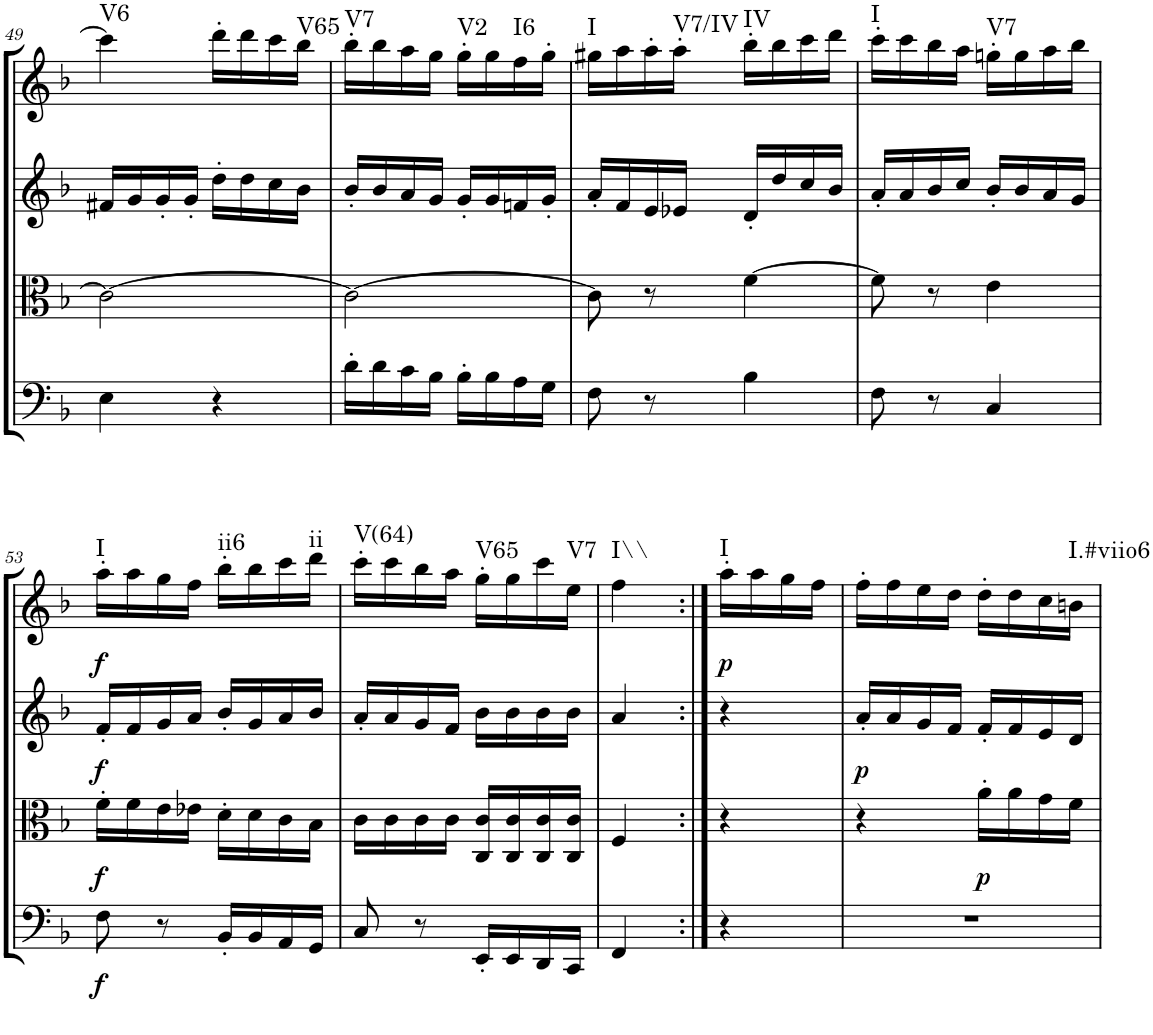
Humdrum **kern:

**kern	**dynam	**kern	**dynam	**kern	**dynam	**kern	**dynam	**harte
*part4	*part4	*part3	*part3	*part2	*part2	*part1	*part1	*part1
*staff4	*staff4	*staff3	*staff3	*staff2	*staff2	*staff1	*staff1	*
*I"Cello	*	*I"Viola	*	*I"2nd Violin	*	*I"1st Violin	*	*
*	*	*I'Vla	*	*I'Vln	*	*I'Vln	*	*
!!LO:PB:g=z
*clefF4	*	*clefC3	*	*clefG2	*	*clefG2	*	*
*k[b-]	*	*k[b-]	*	*k[b-]	*	*k[b-]	*	*
*F:	*	*F:	*	*F:	*	*F:	*	*
*M2/4	*	*M2/4	*	*M2/4	*	*M2/4	*	*
=49	=49	=49	=49	=49	=49	=49	=49	=49
!	!	!	!	!	!	!	!	!LO:H:kt=V6
4E\	.	2c\_	.	16f#X/LL	.	4ccc\]	.	N
.	.	.	.	16g/	.	.	.	.
.	.	.	.	16g'/	.	.	.	.
.	.	.	.	16g'/JJ	.	.	.	.
4r	.	.	.	16dd'\LL	.	16ddd'\LL	.	.
.	.	.	.	16dd\	.	16ddd\	.	.
.	.	.	.	16cc\	.	16ccc\	.	.
!	!	!	!	!	!	!	!	!LO:H:kt=V65
.	.	.	.	16b-\JJ	.	16bb-\JJ	.	N
=50	=50	=50	=50	=50	=50	=50	=50	=50
!	!	!	!	!	!	!	!	!LO:H:kt=V7
16d'\LL	.	2c\_	.	16b-'/LL	.	16bb-'\LL	.	N
16d\	.	.	.	16b-/	.	16bb-\	.	.
16c\	.	.	.	16a/	.	16aa\	.	.
16B-\JJ	.	.	.	16g/JJ	.	16gg\JJ	.	.
!	!	!	!	!	!	!	!	!LO:H:kt=V2
16B-'\LL	.	.	.	16g'/LL	.	16gg'\LL	.	N
16B-\	.	.	.	16g/	.	16gg\	.	.
!	!	!	!	!	!	!	!	!LO:H:kt=I6
16A\	.	.	.	16fn/	.	16ff\	.	N
16G\JJ	.	.	.	16g'/JJ	.	16gg'\JJ	.	.
=51	=51	=51	=51	=51	=51	=51	=51	=51
!	!	!	!	!	!	!	!	!LO:H:kt=I
8F\	.	8c\]	.	16a'/LL	.	16gg#X\LL	.	N
.	.	.	.	16f/	.	16aa\	.	.
8r	.	8r	.	16e/	.	16aa'\	.	.
!	!	!	!	!	!	!	!	!LO:H:kt=V7/IV
.	.	.	.	16e-X/JJ	.	16aa'\JJ	.	N
!	!	!	!	!	!	!	!	!LO:H:kt=IV
4B-\	.	[4f\	.	16d'/LL	.	16bb-'\LL	.	N
.	.	.	.	16dd/	.	16bb-\	.	.
.	.	.	.	16cc/	.	16ccc\	.	.
.	.	.	.	16b-/JJ	.	16ddd\JJ	.	.
=52	=52	=52	=52	=52	=52	=52	=52	=52
!	!	!	!	!	!	!	!	!LO:H:kt=I
8F\	.	8f\]	.	16a'/LL	.	16ccc'\LL	.	N
.	.	.	.	16a/	.	16ccc\	.	.
8r	.	8r	.	16b-/	.	16bb-\	.	.
.	.	.	.	16cc/JJ	.	16aa\JJ	.	.
!	!	!	!	!	!	!	!	!LO:H:kt=V7
4C/	.	4e\	.	16b-'/LL	.	16ggn'\LL	.	N
.	.	.	.	16b-/	.	16gg\	.	.
.	.	.	.	16a/	.	16aa\	.	.
.	.	.	.	16g/JJ	.	16bb-\JJ	.	.
!!LO:LB:g=z
=53	=53	=53	=53	=53	=53	=53	=53	=53
!	!LO:DY:b	!	!LO:DY:b	!	!LO:DY:b	!	!LO:DY:b	!LO:H:kt=I
8F\	f	16f'\LL	f	16f'/LL	f	16aa'\LL	f	N
.	.	16f\	.	16f/	.	16aa\	.	.
8r	.	16e\	.	16g/	.	16gg\	.	.
.	.	16e-X\JJ	.	16a/JJ	.	16ff\JJ	.	.
!	!	!	!	!	!	!	!	!LO:H:kt=ii6
16BB-'/LL	.	16d'\LL	.	16b-'/LL	.	16bb-'\LL	.	N
16BB-/	.	16d\	.	16g/	.	16bb-\	.	.
16AA/	.	16c\	.	16a/	.	16ccc\	.	.
!	!	!	!	!	!	!	!	!LO:H:kt=ii
16GG/JJ	.	16B-\JJ	.	16b-/JJ	.	16ddd\JJ	.	N
=54	=54	=54	=54	=54	=54	=54	=54	=54
!	!	!	!	!	!	!	!	!LO:H:kt=V(64)
8C/	.	16c\LL	.	16a'/LL	.	16ccc'\LL	.	N
.	.	16c\	.	16a/	.	16ccc\	.	.
8r	.	16c\	.	16g/	.	16bb-\	.	.
.	.	16c\JJ	.	16f/JJ	.	16aa\JJ	.	.
!	!	!	!	!	!	!	!	!LO:H:kt=V65
16EE'/LL	.	16C/ 16c/LL	.	16b-\LL	.	16gg'\LL	.	N
16EE/	.	16C/ 16c/	.	16b-\	.	16gg\	.	.
16DD/	.	16C/ 16c/	.	16b-\	.	16ccc\	.	.
!	!	!	!	!	!	!	!	!LO:H:kt=V7
16CC/JJ	.	16C/ 16c/JJ	.	16b-\JJ	.	16ee\JJ	.	N
=55	=55	=55	=55	=55	=55	=55	=55	=55
!	!	!	!	!	!	!	!	!LO:H:kt=I\\
4FF/	.	4F/	.	4a/	.	4ff\	.	N
=56:|!	=56:|!	=56:|!	=56:|!	=56:|!	=56:|!	=56:|!	=56:|!	=56:|!
!	!	!	!	!	!	!	!LO:DY:b	!LO:H:kt=I
4r	.	4r	.	4r	.	16aa'\LL	p	N
.	.	.	.	.	.	16aa\	.	.
.	.	.	.	.	.	16gg\	.	.
.	.	.	.	.	.	16ff\JJ	.	.
=57	=57	=57	=57	=57	=57	=57	=57	=57
!	!	!	!	!	!LO:DY:b	!	!	!
2r	.	4r	.	16a'/LL	p	16ff'\LL	.	.
.	.	.	.	16a/	.	16ff\	.	.
.	.	.	.	16g/	.	16ee\	.	.
.	.	.	.	16f/JJ	.	16dd\JJ	.	.
!	!	!	!LO:DY:b	!	!	!	!	!
.	.	16a'\LL	p	16f'/LL	.	16dd'\LL	.	.
.	.	16a\	.	16f/	.	16dd\	.	.
.	.	16g\	.	16e/	.	16cc\	.	.
!	!	!	!	!	!	!	!	!LO:H:kt=I.#viio6
.	.	16f\JJ	.	16d/JJ	.	16bn\JJ	.	N
=	=	=	=	=	=	=	=	=
*-	*-	*-	*-	*-	*-	*-	*-	*-
